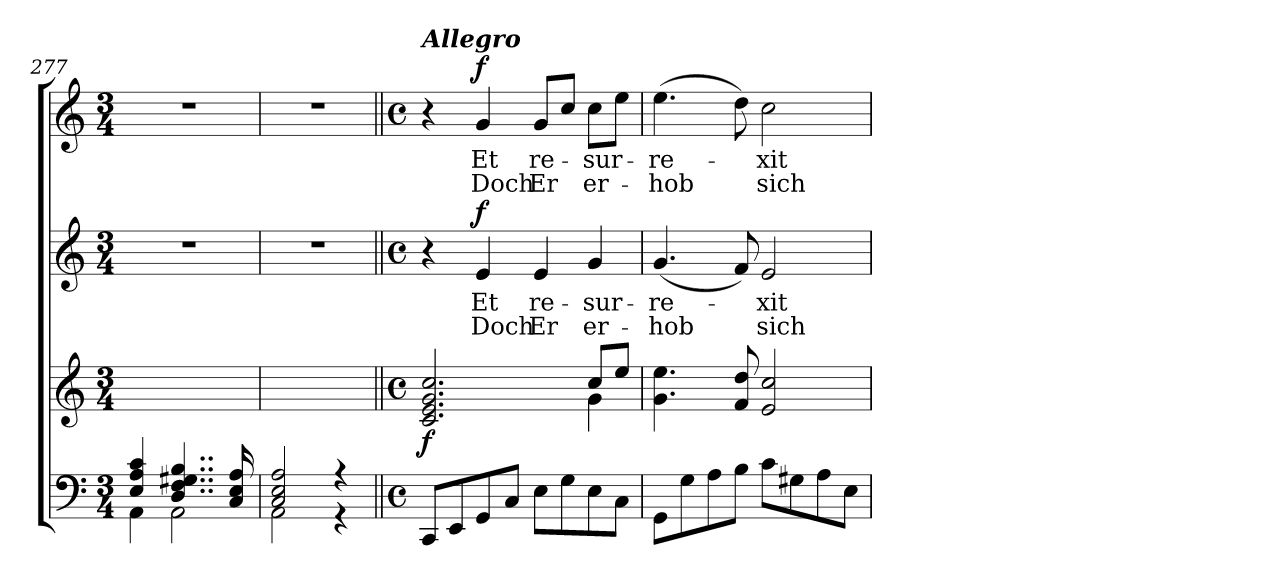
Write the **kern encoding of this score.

**kern	**kern	**dynam	**kern	**text	**text	**dynam	**kern	**text	**text	**dynam
*part3	*part3	*part3	*part2	*part2	*part2	*part2	*part1	*part1	*part1	*part1
*staff4	*staff3	*staff3/4	*staff2	*staff2	*staff2	*staff2	*staff1	*staff1	*staff1	*staff1
*clefF4	*clefG2	*	*clefG2	*	*	*	*clefG2	*	*	*
*k[]	*k[]	*	*k[]	*	*	*	*k[]	*	*	*
*C:	*C:	*	*C:	*	*	*	*C:	*	*	*
*M3/4	*M3/4	*	*M3/4	*	*	*	*M3/4	*	*	*
=277	=277	=277	=277	=277	=277	=277	=277	=277	=277	=277
*^	*	*	*	*	*	*	*	*	*	*
4E/ 4A/ 4c/	4AA\	2.ryy	.	2.r	.	.	.	2.r	.	.	.
4..D/ 4..F/ 4..G#X/ 4..B/	2AA\	.	.	.	.	.	.	.	.	.	.
16C/ 16E/ 16A/	.	.	.	.	.	.	.	.	.	.	.
=278	=278	=278	=278	=278	=278	=278	=278	=278	=278	=278	=278
2C/ 2E/ 2A/	2AA\	2.ryy	.	2.r	.	.	.	2.r	.	.	.
4r	4r	.	.	.	.	.	.	.	.	.	.
*v	*v	*	*	*	*	*	*	*	*	*	*
=279||	=279||	=279||	=279||	=279||	=279||	=279||	=279||	=279||	=279||	=279||
*M4/4	*M4/4	*	*M4/4	*	*	*	*M4/4	*	*	*
*met(c)	*met(c)	*	*met(c)	*	*	*	*met(c)	*	*	*
*^	*^	*	*	*	*	*	*	*	*	*
!	!	!	!	!	!	!	!	!	!LO:TX:a:Bi:t=Allegro	!	!	!
!	!	!	!	!LO:DY:b	!	!	!	!	!	!	!	!
*v	*v	*	*	*	*	*	*	*	*	*	*	*
8CC/L	2.c/ 2.e/ 2.g/ 2.cc/	2.ryy	f	4r	.	.	.	4r	.	.	.
8EE/	.	.	.	.	.	.	.	.	.	.	.
!	!	!	!	!	!LO:LY:b	!LO:LY:b	!LO:DY:a	!	!LO:LY:b	!LO:LY:b	!LO:DY:a
8GG/	.	.	.	4e/	Et	Doch	f	4g/	Et	Doch	f
8C/J	.	.	.	.	.	.	.	.	.	.	.
!	!	!	!	!	!LO:LY:b	!LO:LY:b	!	!	!LO:LY:b	!LO:LY:b	!
8E\L	.	.	.	4e/	re-	Er	.	8g/L	re-	Er	.
8G\	.	.	.	.	.	.	.	8cc/J	.	.	.
!	!	!	!	!	!LO:LY:b	!LO:LY:b	!	!	!LO:LY:b	!LO:LY:b	!
8E\	8cc/L	4g\	.	4g/	-sur-	er-	.	8cc\L	-sur-	er-	.
8C\J	8ee/J	.	.	.	.	.	.	8ee\J	.	.	.
*	*v	*v	*	*	*	*	*	*	*	*	*
!!LO:LB:g=z
=280	=280	=280	=280	=280	=280	=280	=280	=280	=280	=280
!	!	!	!	!LO:LY:b	!LO:LY:b	!	!	!LO:LY:b	!LO:LY:b	!
8GG\L	4.g\ 4.ee\	.	(<4.g/	-re-	-hob	.	(>4.ee\	-re-	-hob	.
8G\	.	.	.	.	.	.	.	.	.	.
8A\	.	.	.	.	.	.	.	.	.	.
8B\J	8f/ 8dd/	.	8f/)	.	.	.	8dd\)	.	.	.
!	!	!	!	!LO:LY:b	!LO:LY:b	!	!	!LO:LY:b	!LO:LY:b	!
8c\L	2e/ 2cc/	.	2e/	-xit	sich	.	2cc\	-xit	sich	.
8G#X\	.	.	.	.	.	.	.	.	.	.
8A\	.	.	.	.	.	.	.	.	.	.
8E\J	.	.	.	.	.	.	.	.	.	.
=	=	=	=	=	=	=	=	=	=	=
*-	*-	*-	*-	*-	*-	*-	*-	*-	*-	*-
